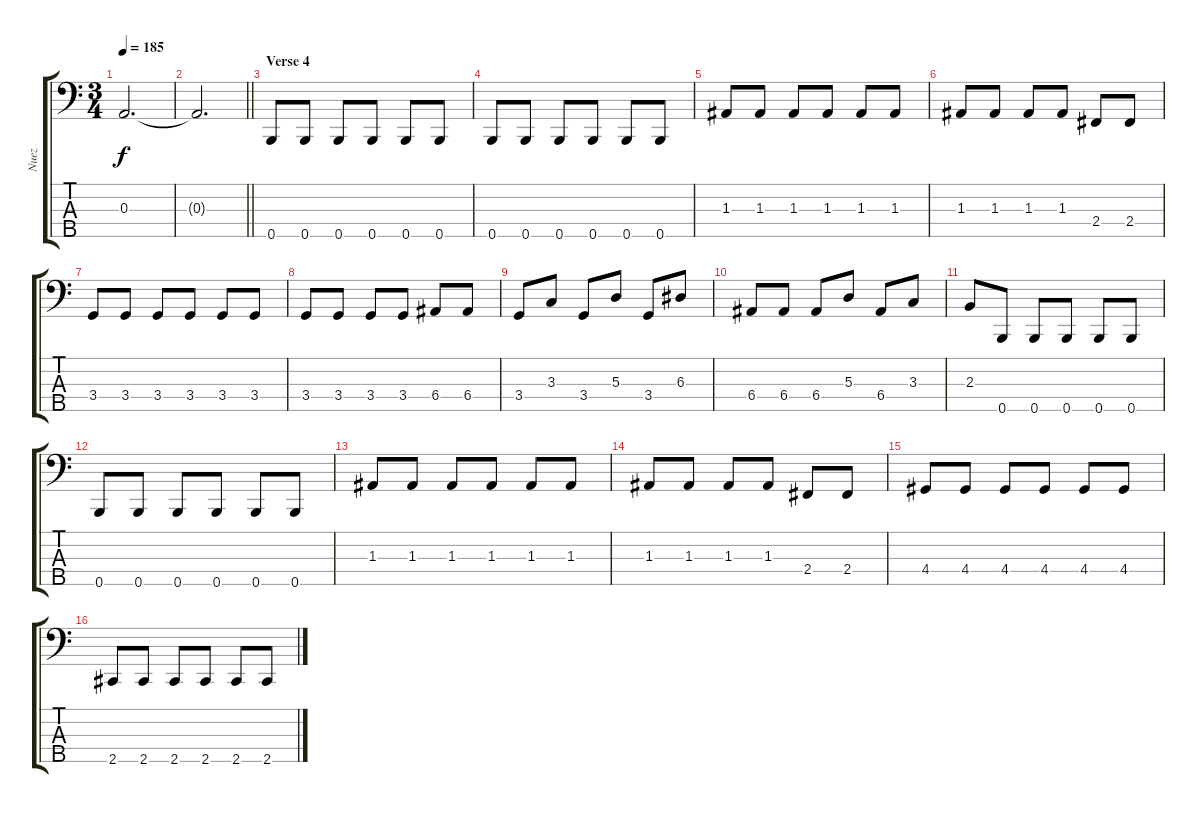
\track ("Nuez" "Nuez") {instrument slapbass2}
\staff {score tabs}
\tuning (G2 D2 A1 E1 B0) {hide}
\ts (3 4)
\tempo 185
\clef f4
\ks c
0.3.2{d dy f} |
\barLineRight lightlight
0.3{t}.2{d} |
\section ("" "Verse 4")
0.5.8 0.5.8 0.5.8 0.5.8 0.5.8 0.5.8 |
0.5.8 0.5.8 0.5.8 0.5.8 0.5.8 0.5.8 |
1.3.8 1.3.8 1.3.8 1.3.8 1.3.8 1.3.8 |
1.3.8 1.3.8 1.3.8 1.3.8 2.4.8 2.4.8 |
3.4.8 3.4.8 3.4.8 3.4.8 3.4.8 3.4.8 |
3.4.8 3.4.8 3.4.8 3.4.8 6.4.8 6.4.8 |
3.4.8 3.3.8 3.4.8 5.3.8 3.4.8 6.3.8 |
6.4.8 6.4.8 6.4.8 5.3.8 6.4.8 3.3.8 |
2.3.8 0.5.8 0.5.8 0.5.8 0.5.8 0.5.8 |
0.5.8 0.5.8 0.5.8 0.5.8 0.5.8 0.5.8 |
1.3.8 1.3.8 1.3.8 1.3.8 1.3.8 1.3.8 |
1.3.8 1.3.8 1.3.8 1.3.8 2.4.8 2.4.8 |
4.4.8 4.4.8 4.4.8 4.4.8 4.4.8 4.4.8 |
2.5.8 2.5.8 2.5.8 2.5.8 2.5.8 2.5.8
